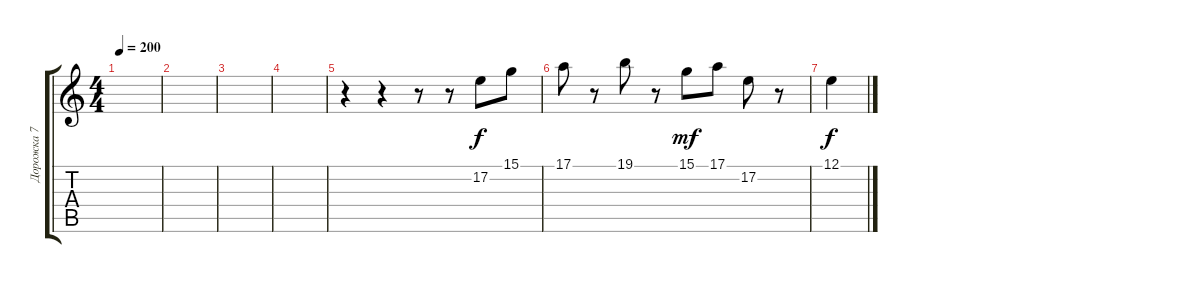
\track ("Дорожка 7" "Дорожка 7") {instrument lead1square}
\staff {score tabs}
\tuning (E4 B3 G3 D3 A2 E2) {hide}
\ts (4 4)
\tempo 200
\clef g2
\ks c
|
|
|
|
r.4 r.4 r.8 r.8 17.2.8 15.1.8 |
17.1.8 r.8 19.1.8{dy f} r.8 15.1.8{dy mf} 17.1.8 17.2.8 r.8 |
12.1.4{dy f}
